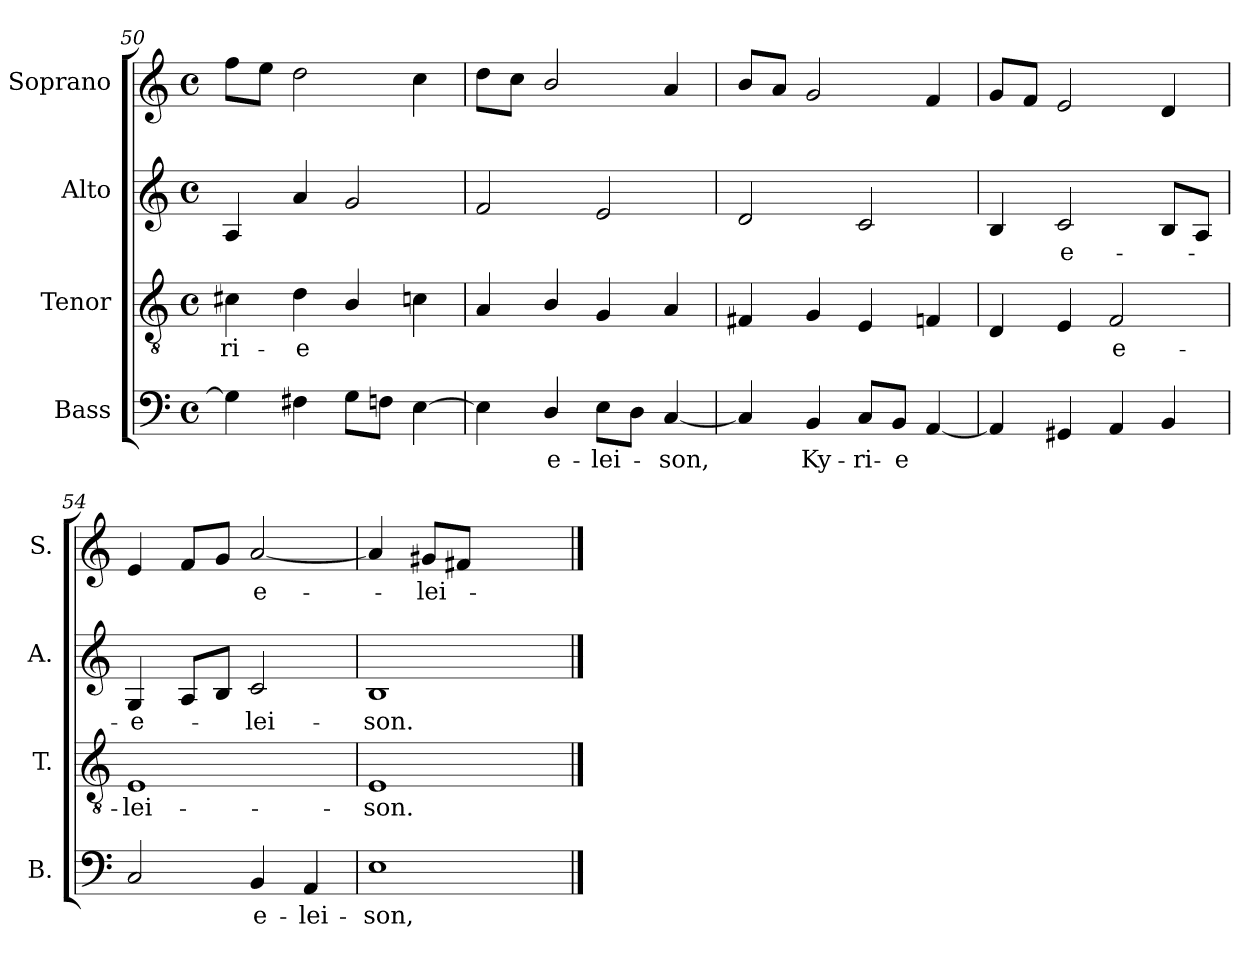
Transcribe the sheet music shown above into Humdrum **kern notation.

**kern	**text	**kern	**text	**kern	**text	**kern	**text
*part4	*part4	*part3	*part3	*part2	*part2	*part1	*part1
*staff4	*staff4	*staff3	*staff3	*staff2	*staff2	*staff1	*staff1
*I"Bass	*	*I"Tenor	*	*I"Alto	*	*I"Soprano	*
*I'B.	*	*I'T.	*	*I'A.	*	*I'S.	*
*clefF4	*	*clefGv2	*	*clefG2	*	*clefG2	*
*	*	*ITrd7c12	*	*	*	*	*
*k[]	*	*k[]	*	*k[]	*	*k[]	*
*C:	*	*C:	*	*C:	*	*C:	*
*M4/4	*	*M4/4	*	*M4/4	*	*M4/4	*
*met(c)	*	*met(c)	*	*met(c)	*	*met(c)	*
=50	=50	=50	=50	=50	=50	=50	=50
!	!	!	!LO:LY:b:color=#000000	!	!	!	!
4Gi\]	.	4C#Xi\	-ri-	4Ai/	.	8ffi\L	.
.	.	.	.	.	.	8eei\J	.
!	!	!	!LO:LY:b:color=#000000	!	!	!	!
4F#Xi\	.	4Di\	-e	4ai/	.	2ddi\	.
8Gi\L	.	4BBi/	.	2gi/	.	.	.
8Fni\J	.	.	.	.	.	.	.
[4Ei\	.	4Cni\	.	.	.	4cci\	.
!!LO:LB:g=z
=51	=51	=51	=51	=51	=51	=51	=51
4Ei\]	.	4AAi/	.	2fi/	.	8ddi\L	.
.	.	.	.	.	.	8cci\J	.
!	!LO:LY:b:color=#000000	!	!	!	!	!	!
4Di/	e-	4BBi/	.	.	.	2bi/	.
!	!LO:LY:b:color=#000000	!	!	!	!	!	!
8Ei\L	-lei-	4GGi/	.	2ei/	.	.	.
8Di\J	.	.	.	.	.	.	.
!	!LO:LY:b:color=#000000	!	!	!	!	!	!
[4Ci/	-son,	4AAi/	.	.	.	4ai/	.
=52	=52	=52	=52	=52	=52	=52	=52
4Ci/]	.	4FF#Xi/	.	2di/	.	8bi/L	.
.	.	.	.	.	.	8ai/J	.
!	!LO:LY:b:color=#000000	!	!	!	!	!	!
4BBi/	Ky-	4GGi/	.	.	.	2gi/	.
!	!LO:LY:b:color=#000000	!	!	!	!	!	!
8Ci/L	-ri-	4EEi/	.	2ci/	.	.	.
!	!LO:LY:b:color=#000000	!	!	!	!	!	!
8BBi/J	-e	.	.	.	.	.	.
[4AAi/	.	4FFni/	.	.	.	4fi/	.
=53	=53	=53	=53	=53	=53	=53	=53
4AAi/]	.	4DDi/	.	4Bi/	.	8gi/L	.
.	.	.	.	.	.	8fi/J	.
!	!	!	!	!	!LO:LY:b:color=#000000	!	!
4GG#Xi/	.	4EEi/	.	2ci/	-e-	2ei/	.
!	!	!	!LO:LY:b:color=#000000	!	!	!	!
4AAi/	.	2FFi/	e-	.	.	.	.
4BBi/	.	.	.	8Bi/L	.	4di/	.
.	.	.	.	8Ai/J	.	.	.
=54	=54	=54	=54	=54	=54	=54	=54
!	!	!	!LO:LY:b:color=#000000	!	!	!	!
!	!	!	!	!	!LO:LY:b:color=#000000	!	!
2Ci/	.	1EEi	-lei-	4Gi/	-e-	4ei/	.
.	.	.	.	8Ai/L	.	8fi/L	.
.	.	.	.	8Bi/J	.	8gi/J	.
!	!LO:LY:b:color=#000000	!	!	!	!	!	!
!	!	!	!	!	!LO:LY:b:color=#000000	!	!
!	!	!	!	!	!	!	!LO:LY:b:color=#000000
4BBi/	e-	.	.	2ci/	-lei-	[2ai/	e-
!	!LO:LY:b:color=#000000	!	!	!	!	!	!
4AAi/	-lei-	.	.	.	.	.	.
=55	=55	=55	=55	=55	=55	=55	=55
!	!LO:LY:b:color=#000000	!	!	!	!	!	!
!	!	!	!LO:LY:b:color=#000000	!	!	!	!
!	!	!	!	!	!LO:LY:b:color=#000000	!	!
1Ei	-son,	1EEi	-son.	1Bi	-son.	4ai/]	.
!	!	!	!	!	!	!	!LO:LY:b:color=#000000
.	.	.	.	.	.	8g#Xi/L	-lei-
.	.	.	.	.	.	8f#Xi/J	.
!	!	!	!	!	!	!	!LO:LY:b:color=#000000
.	.	.	.	.	.	2g#i/yy	-son.
==	==	==	==	==	==	==	==
*-	*-	*-	*-	*-	*-	*-	*-
